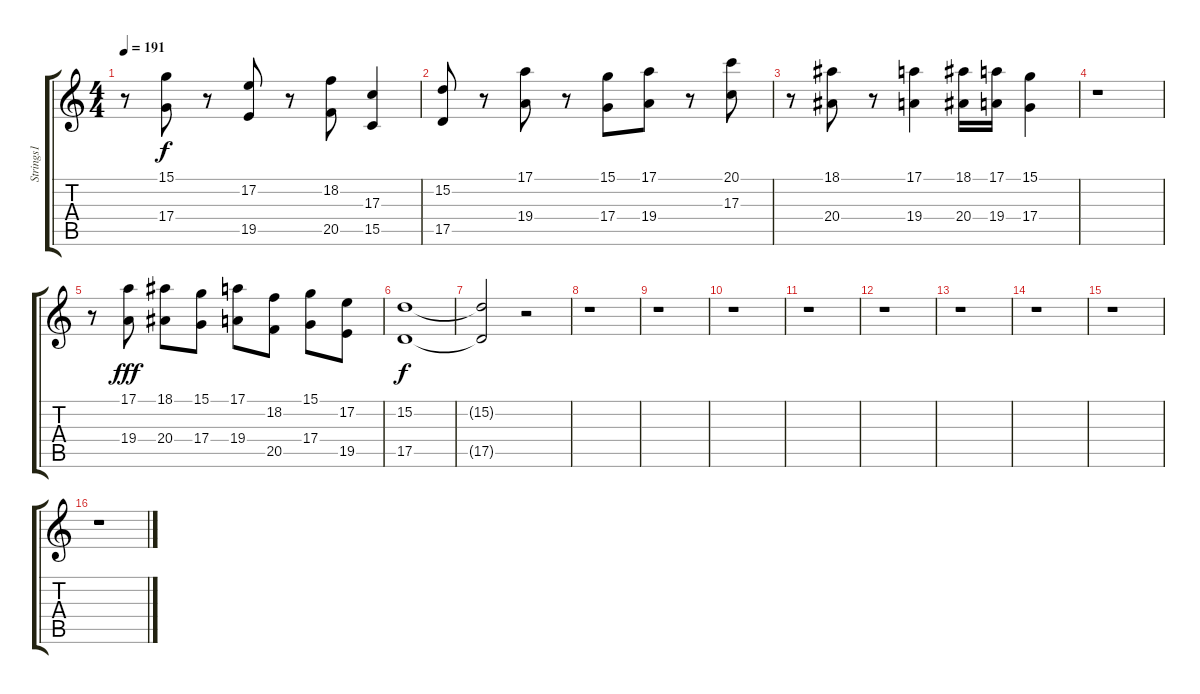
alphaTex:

\track ("Strings1" "Strings1") {instrument stringensemble1}
\staff {score tabs}
\tuning (E4 B3 G3 D3 A2 E2) {hide}
\ts (4 4)
\tempo 191
\clef g2
\ks c
r.8{dy f} (15.1 17.4).8 r.8 (17.2 19.5).8 r.8 (18.2 20.5).8 (17.3 15.5).4 |
(15.2 17.5).8 r.8 (17.1 19.4).8 r.8 (15.1 17.4).8 (17.1 19.4).8 r.8 (20.1 17.3).8 |
r.8 (18.1 20.4).8 r.8 (17.1 19.4).4 (18.1 20.4).16 (17.1 19.4).16 (15.1 17.4).4 |
r.1 |
r.8 (17.1 19.4).8{dy fff} (18.1 20.4).8 (15.1 17.4).8 (17.1 19.4).8 (18.2 20.5).8 (15.1 17.4).8 (17.2 19.5).8 |
(15.2 17.5).1{dy f} |
(15.2{t} 17.5{t}).2 r.2 |
r.1 |
r.1 |
r.1 |
r.1 |
r.1 |
r.1 |
r.1 |
r.1 |
r.1
